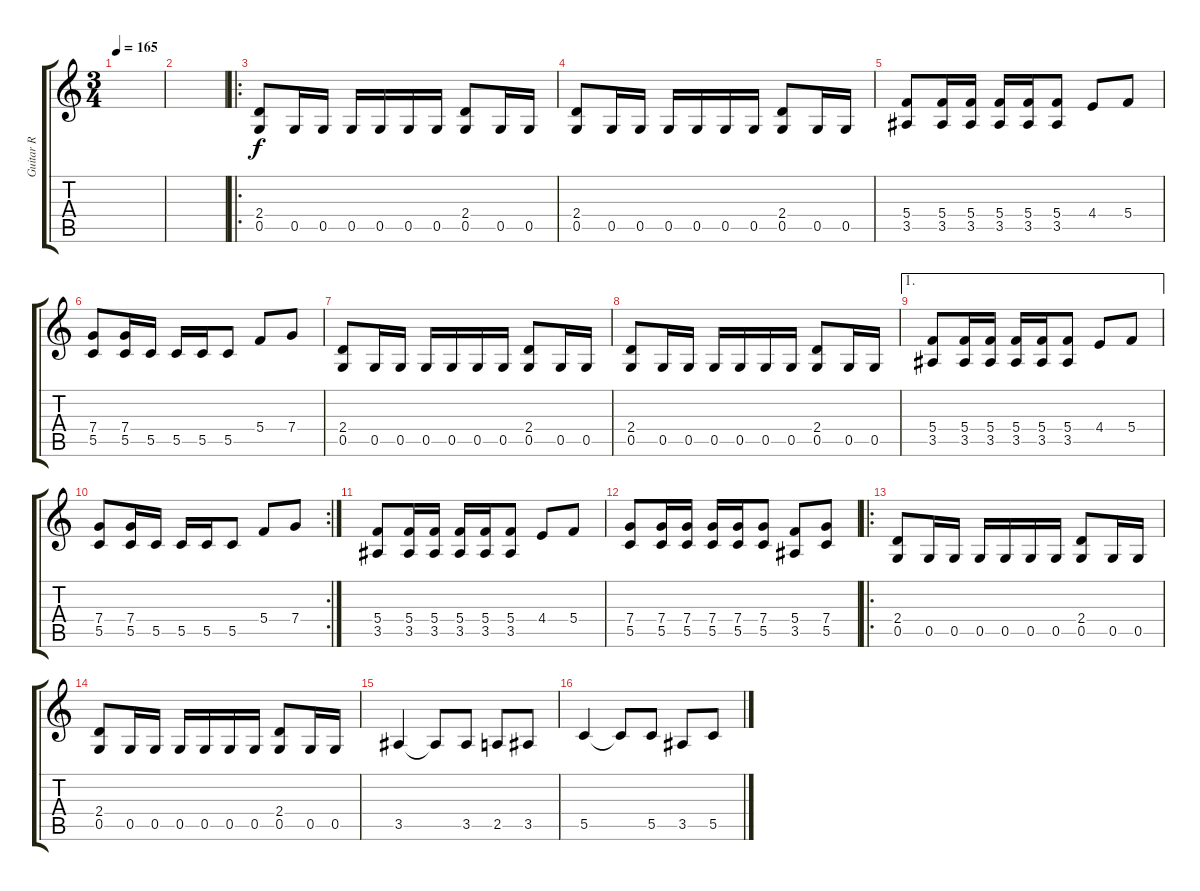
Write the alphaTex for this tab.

\track ("Guitar R" "Guitar R") {instrument distortionguitar}
\staff {score tabs}
\tuning (D4 A3 F3 C3 G2 D2) {hide}
\ts (3 4)
\tempo 165
\clef g2
\ks c
|
|
\ro
(2.4 0.5).8 0.5.16 0.5.16 0.5.16 0.5.16 0.5.16 0.5.16 (2.4 0.5).8 0.5.16 0.5.16 |
(2.4 0.5).8 0.5.16 0.5.16 0.5.16 0.5.16 0.5.16 0.5.16 (2.4 0.5).8 0.5.16 0.5.16 |
(5.4 3.5).8 (5.4 3.5).16 (5.4 3.5).16 (5.4 3.5).16 (5.4 3.5).16 (5.4 3.5).8 4.4.8 5.4.8 |
(7.4 5.5).8 (7.4 5.5).16 5.5.16 5.5.16 5.5.16 5.5.8 5.4.8 7.4.8 |
(2.4 0.5).8 0.5.16 0.5.16 0.5.16 0.5.16 0.5.16 0.5.16 (2.4 0.5).8 0.5.16 0.5.16 |
(2.4 0.5).8 0.5.16 0.5.16 0.5.16 0.5.16 0.5.16 0.5.16 (2.4 0.5).8 0.5.16 0.5.16 |
\ae 1
(5.4 3.5).8 (5.4 3.5).16 (5.4 3.5).16 (5.4 3.5).16 (5.4 3.5).16 (5.4 3.5).8 4.4.8 5.4.8 |
\rc 2
(7.4 5.5).8 (7.4 5.5).16 5.5.16 5.5.16 5.5.16 5.5.8 5.4.8 7.4.8 |
(5.4 3.5).8 (5.4 3.5).16 (5.4 3.5).16 (5.4 3.5).16 (5.4 3.5).16 (5.4 3.5).8 4.4.8 5.4.8 |
(7.4 5.5).8 (7.4 5.5).16 (7.4 5.5).16 (7.4 5.5).16 (7.4 5.5).16 (7.4 5.5).8 (5.4 3.5).8 (7.4 5.5).8 |
\ro
(2.4 0.5).8 0.5.16 0.5.16 0.5.16 0.5.16 0.5.16 0.5.16 (2.4 0.5).8 0.5.16 0.5.16 |
(2.4 0.5).8 0.5.16 0.5.16 0.5.16 0.5.16 0.5.16 0.5.16 (2.4 0.5).8 0.5.16 0.5.16 |
3.5.4 3.5{t}.8 3.5.8 2.5.8 3.5.8 |
5.5.4 5.5{t}.8 5.5.8 3.5.8 5.5.8
